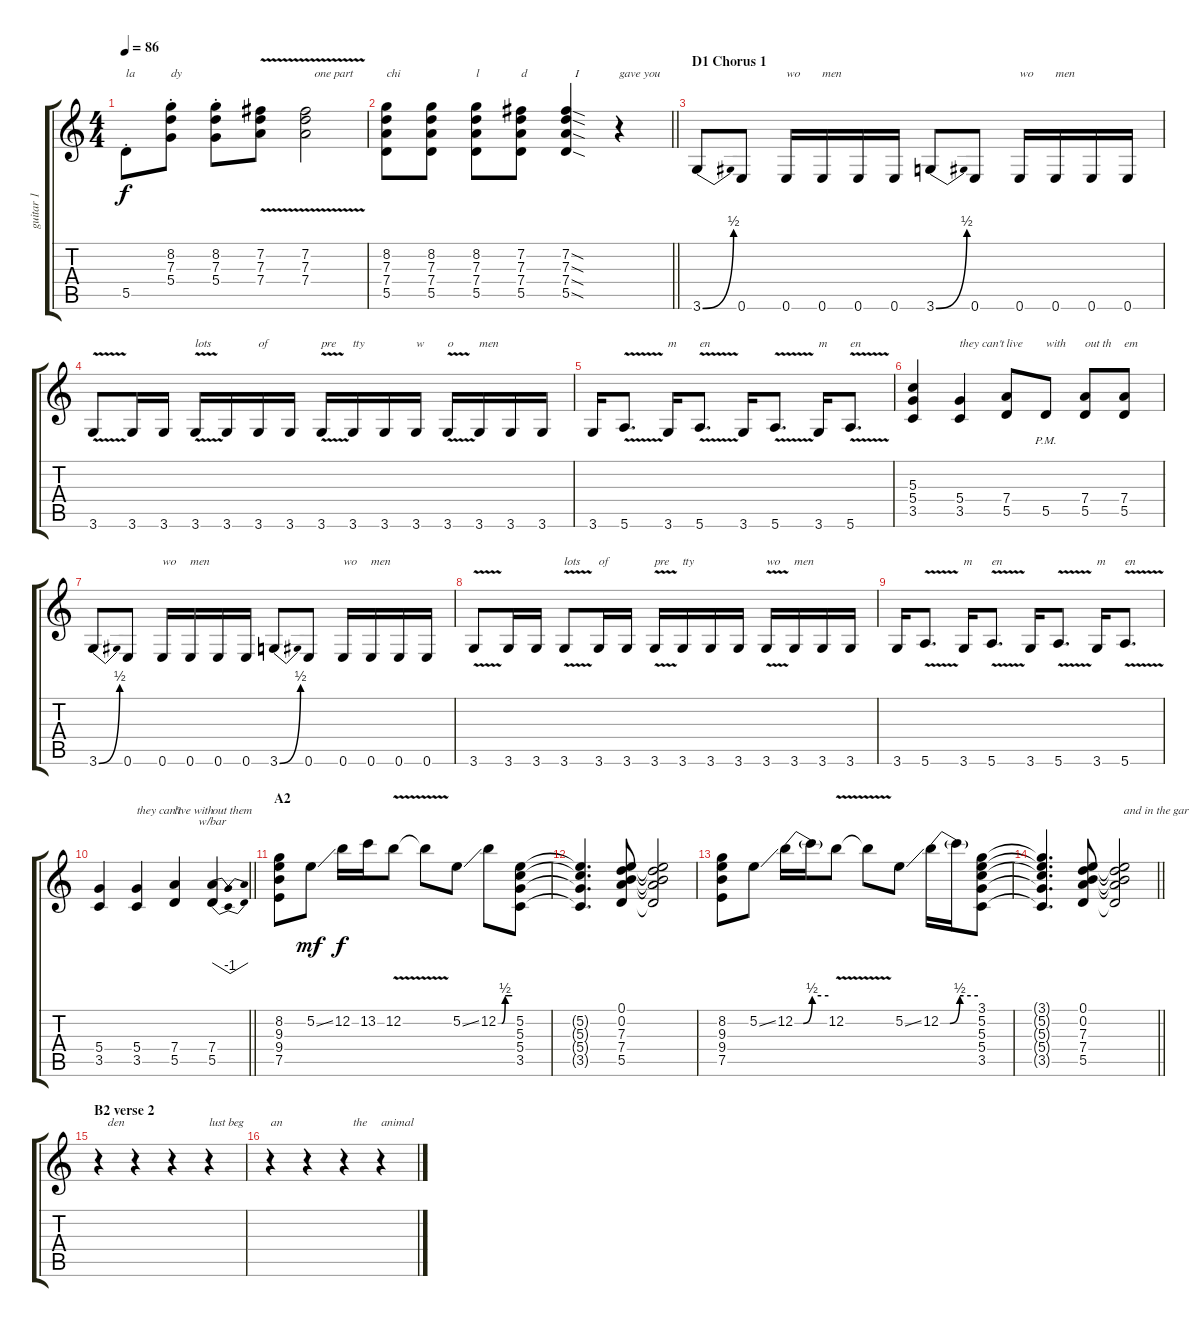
\track ("guitar 1" "guitar 1") {instrument distortionguitar}
\staff {score tabs}
\tuning (E4 B3 G3 D3 A2 E2) {hide}
\ts (4 4)
\tempo 86
\clef g2
\ks c
5.5{st}.8{txt "la" dy f} (8.2{st} 7.3{st} 5.4).8{txt "dy"} (8.2{st} 7.3{st} 5.4{st}).8 (7.2{v} 7.3{v} 7.4).8 (7.2{v} 7.3{v} 7.4{v}).2{txt "   one part"} |
\barLineRight lightlight
(8.2 7.3 7.4 5.5).8{txt "chi"} (8.2 7.3 7.4 5.5).8 (8.2 7.3 7.4 5.5).8{txt "l"} (7.2 7.3 7.4 5.5).8{txt "d"} (7.2{sod} 7.3{sod} 7.4{sod} 5.5{sod}).4{txt "   I"} r.4{txt "gave you"} |
\section ("" "D1 Chorus 1")
3.6{be (bend 0 0 60 2)}.8 0.6.8 0.6.16{txt "wo"} 0.6.16{txt "men"} 0.6.16 0.6.16 3.6{be (bend 0 0 60 2)}.8 0.6.8 0.6.16{txt "wo"} 0.6.16{txt "men"} 0.6.16 0.6.16 |
3.6{v}.8 3.6.16 3.6.16 3.6{v}.16{txt "lots"} 3.6.16 3.6.16{txt "of"} 3.6.16 3.6{v}.16{txt "pre"} 3.6.16{txt "tty"} 3.6.16 3.6.16{txt "w"} 3.6{v}.16{txt "o"} 3.6.16{txt "men"} 3.6.16 3.6.16 |
3.6.16 5.6{v}.8{d} 3.6.16{txt "m"} 5.6{v}.8{d txt "en"} 3.6.16 5.6{v}.8{d} 3.6.16{txt "m"} 5.6{v}.8{d txt "en"} |
(5.3 5.4 3.5).4 (5.4 3.5).4{txt "they can't"} (7.4 5.5).8{txt "live"} 5.5{pm}.8{txt "with"} (7.4 5.5).8{txt "out th"} (7.4 5.5).8{txt "em"} |
3.6{be (bend 0 0 60 2)}.8 0.6.8 0.6.16{txt "wo"} 0.6.16{txt "men"} 0.6.16 0.6.16 3.6{be (bend 0 0 60 2)}.8 0.6.8 0.6.16{txt "wo"} 0.6.16{txt "men"} 0.6.16 0.6.16 |
3.6{v}.8 3.6.16 3.6.16 3.6{v}.8{txt "lots"} 3.6.16{txt "of"} 3.6.16 3.6{v}.16{txt "pre"} 3.6.16{txt "tty"} 3.6.16 3.6.16 3.6{v}.16{txt "wo"} 3.6.16{txt "men"} 3.6.16 3.6.16 |
3.6.16 5.6{v}.8{d} 3.6.16{txt "m"} 5.6{v}.8{d txt "en"} 3.6.16 5.6{v}.8{d} 3.6.16{txt "m"} 5.6{v}.8{d txt "en"} |
\barLineRight lightlight
(5.4 3.5).4 (5.4 3.5).4{txt "they can't"} (7.4 5.5).4{txt "live with"} (7.4 5.5).4{tbe (dip default 0 0 30 -4 60 0) txt "out them"} |
\section ("" "A2")
(8.2 9.3 9.4 7.5).8 5.2{ss}.8{dy mf} 12.2.16{dy f} 13.2.16 12.2{v}.8 12.2{t}.8 5.2{ss}.8 12.2{be (custom 0 0 15 0 30 2 60 2)}.8 (5.2 5.3 5.4 3.5).8 |
(5.2{t} 5.3{t} 5.4{t} 3.5{t}).4{d} (0.1 0.2 7.3 7.4 5.5).8 (0.1{t} 0.2{t} 7.3{t} 7.4{t} 5.5{t}).2 |
(8.2 9.3 9.4 7.5).8 5.2{ss}.8 12.2{be (custom 0 0 15 0 31 2 60 2)}.16 12.2{t}.16 12.2{v}.8 12.2{t}.8 5.2{ss}.8 12.2{be (custom 0 0 15 0 31 2 60 2)}.16 12.2{t}.16 (3.1 5.2 5.3 5.4 3.5).8 |
\barLineRight lightlight
(3.1{t} 5.2{t} 5.3{t} 5.4{t} 3.5{t}).4{d} (0.1 0.2 7.3 7.4 5.5).8 (0.1{t} 0.2{t} 7.3{t} 7.4{t} 5.5{t}).2{txt "   and in the gar"} |
\section ("" "B2 verse 2")
r.4{txt "   den"} r.4 r.4 r.4{txt "lust beg"} |
r.4{txt "an"} r.4 r.4{txt "   the"} r.4{txt "animal"}
